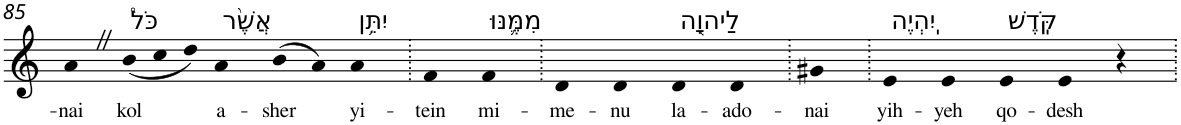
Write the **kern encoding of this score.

**kern	**text
*part1	*part1
*staff1	*staff1
*I"Piano	*
*I'Pno	*
!!LO:PB:g=z
*clefG2	*
*k[]	*
=85	=85
!	!LO:LY:b
4aZ	-nai
*Xtuplet	*
!LO:TX:a:t=כֹּל֩	!
!	!LO:LY:b
(<12b	kol
12cc	.
12dd)	.
!LO:TX:a:t=אֲשֶׁ֨ר	!
!	!LO:LY:b
4a	a-
!	!LO:LY:b
(>8b	-sher
8a)	.
!LO:TX:a:t=יִתֵּ֥ן	!
!	!LO:LY:b
4a	yi-
=86.	=86.
!	!LO:LY:b
4f	-tein
!LO:TX:a:t=מִמֶּ֛נּוּ	!
!	!LO:LY:b
4f	mi-
=87.	=87.
!	!LO:LY:b
4d	-me-
!	!LO:LY:b
4d	-nu
!LO:TX:a:t=לַיהוָ֖ה	!
!	!LO:LY:b
4d	la-
!	!LO:LY:b
4d	-ado-
=88.	=88.
!	!LO:LY:b
4g#X	-nai
=89.	=89.
!LO:TX:a:t=יִֽהְיֶה	!
!	!LO:LY:b
4e	yih-
!	!LO:LY:b
4e	-yeh
!LO:TX:a:t=קֹּֽדֶשׁ	!
!	!LO:LY:b
4e	qo-
!	!LO:LY:b
4e	-desh
4r	.
=.	=.
*-	*-
